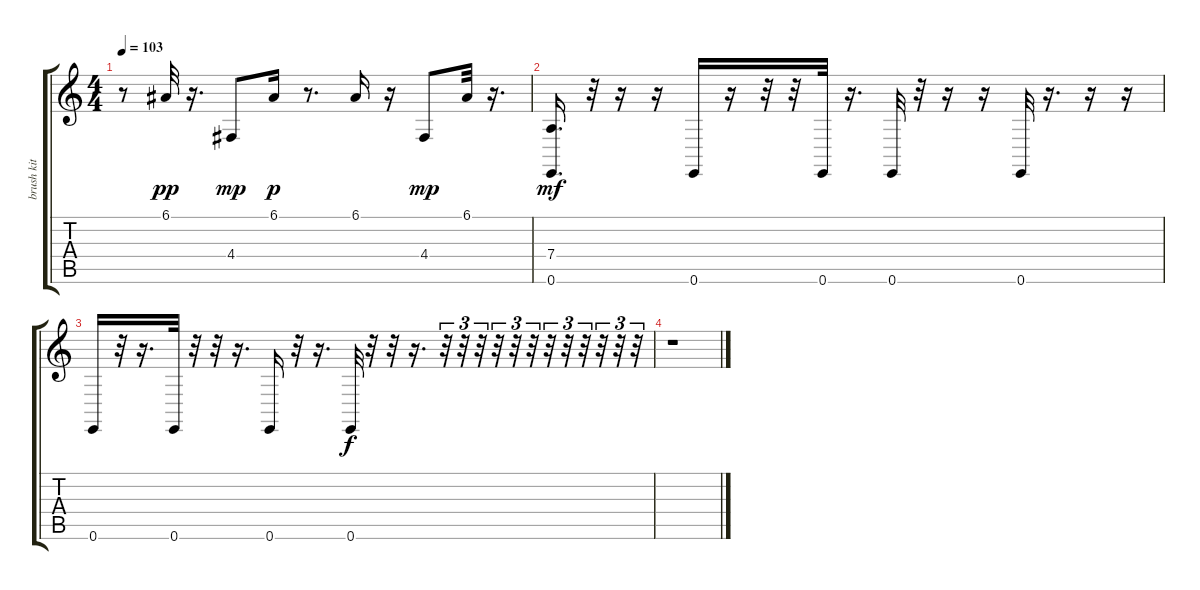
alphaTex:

\track ("brush kit" "brush kit") {instrument violin}
\staff {score tabs}
\tuning (E4 B3 G3 D3 A2 E2) {hide}
\ts (4 4)
\tempo 103
\clef g2
\ks c
r.8{dy p} 6.1.32{dy pp} r.16{d} 4.4.8{dy mp} 6.1.16{dy p} r.8{d} 6.1.16 r.16 4.4.8{dy mp} 6.1.32 r.16{d} |
(7.4 0.6).16{d dy mf} r.32 r.16 r.16 0.6.16 r.16 r.32 r.32 0.6.32 r.16{d} 0.6.32 r.32 r.16 r.16 0.6.32 r.16{d} r.16 r.16 |
0.6.16 r.32 r.16{d} 0.6.32 r.32 r.32 r.16{d} 0.6.16 r.32 r.16{d} 0.6.32{dy f} r.32 r.32 r.16{d} r.32{tu (3 2)} r.32{tu (3 2)} r.32{tu (3 2)} r.32{tu (3 2)} r.32{tu (3 2)} r.32{tu (3 2)} r.32{tu (3 2)} r.32{tu (3 2)} r.32{tu (3 2)} r.32{tu (3 2)} r.32{tu (3 2)} r.32{tu (3 2)} |
r.1
